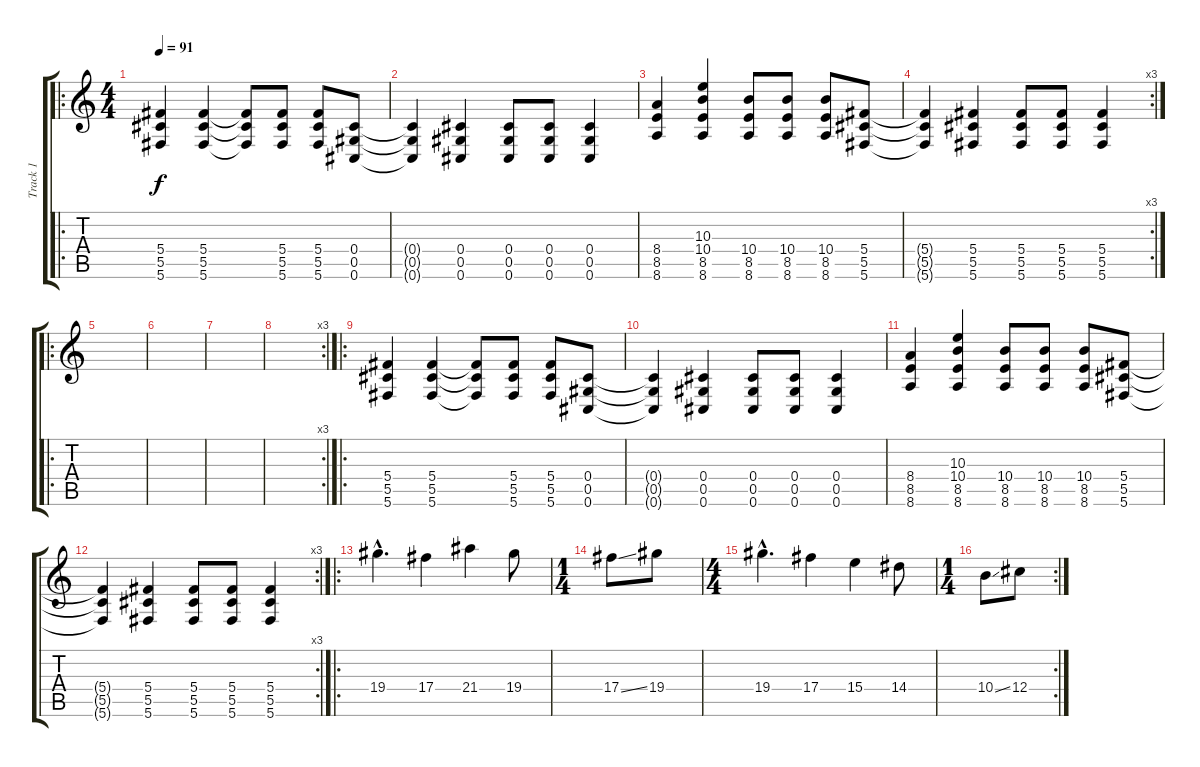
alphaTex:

\track ("Track 1" "Track 1") {instrument overdrivenguitar}
\staff {score tabs}
\tuning (Eb4 Bb3 Gb3 Db3 Ab2 Db2) {hide}
\ro
\ts (4 4)
\tempo 91
\clef g2
\ks c
(5.4 5.5 5.6).4{dy f} (5.4 5.5 5.6).4 (5.4{t} 5.5{t} 5.6{t}).8 (5.4 5.5 5.6).8 (5.4 5.5 5.6).8 (0.4 0.5 0.6).8 |
(0.4{t} 0.5{t} 0.6{t}).4 (0.4 0.5 0.6).4 (0.4 0.5 0.6).8 (0.4 0.5 0.6).8 (0.4 0.5 0.6).4 |
(8.4 8.5 8.6).4 (10.3 10.4 8.5 8.6).4 (10.4 8.5 8.6).8 (10.4 8.5 8.6).8 (10.4 8.5 8.6).8 (5.4 5.5 5.6).8 |
\rc 3
(5.4{t} 5.5{t} 5.6{t}).4 (5.4 5.5 5.6).4 (5.4 5.5 5.6).8 (5.4 5.5 5.6).8 (5.4 5.5 5.6).4 |
\ro
|
|
|
\rc 3
|
\ro
(5.4 5.5 5.6).4 (5.4 5.5 5.6).4 (5.4{t} 5.5{t} 5.6{t}).8 (5.4 5.5 5.6).8 (5.4 5.5 5.6).8 (0.4 0.5 0.6).8 |
(0.4{t} 0.5{t} 0.6{t}).4 (0.4 0.5 0.6).4 (0.4 0.5 0.6).8 (0.4 0.5 0.6).8 (0.4 0.5 0.6).4 |
(8.4 8.5 8.6).4 (10.3 10.4 8.5 8.6).4 (10.4 8.5 8.6).8 (10.4 8.5 8.6).8 (10.4 8.5 8.6).8 (5.4 5.5 5.6).8 |
\rc 3
(5.4{t} 5.5{t} 5.6{t}).4 (5.4 5.5 5.6).4 (5.4 5.5 5.6).8 (5.4 5.5 5.6).8 (5.4 5.5 5.6).4 |
\ro
19.4{hac}.4{d} 17.4.4 21.4.4 19.4.8 |
\ts (1 4)
17.4{ss}.8 19.4.8 |
\ts (4 4)
19.4{hac}.4{d} 17.4.4 15.4.4 14.4.8 |
\rc 2
\ts (1 4)
10.4{ss}.8 12.4.8
